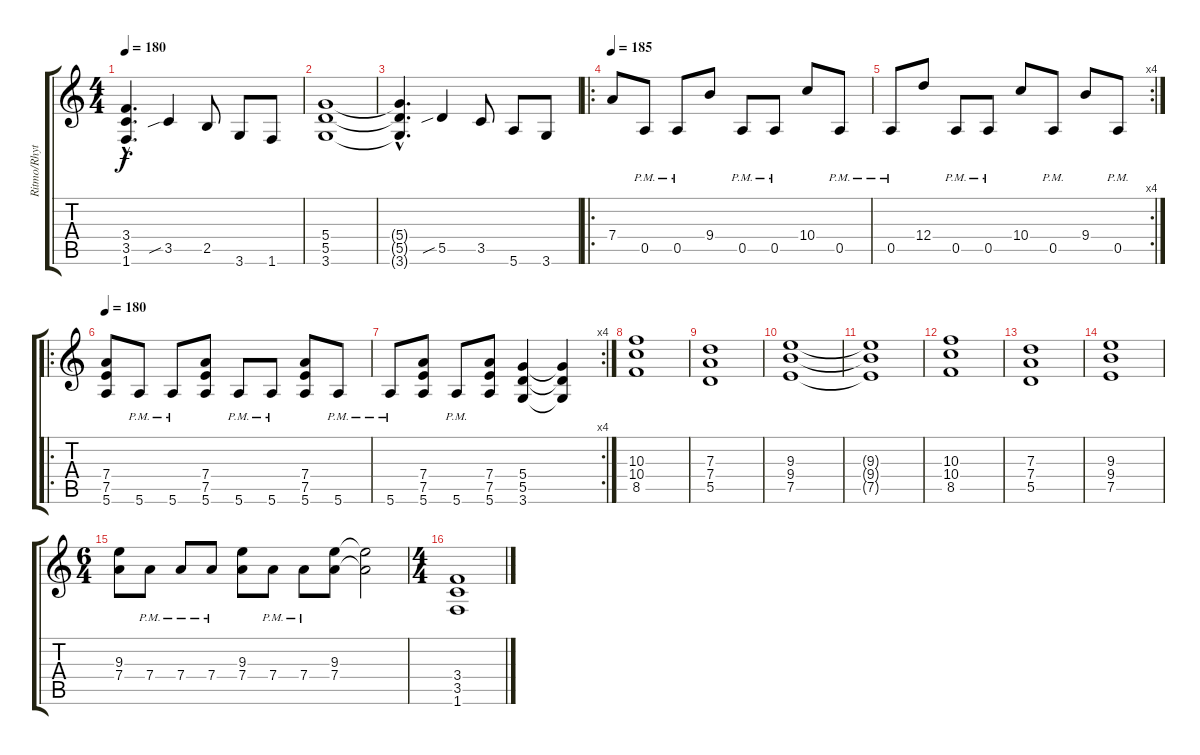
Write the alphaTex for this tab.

\track ("Ritmo/Rhytm" "Ritmo/Rhyt") {instrument distortionguitar}
\staff {score tabs}
\tuning (E4 B3 G3 D3 A2 E2) {hide}
\ts (4 4)
\tempo 180
\clef g2
\ks c
(3.4{hac t} 3.5{hac t} 1.6{hac t}).4{d dy f} 3.5{sib}.4 2.5.8 3.6.8 1.6.8 |
(5.4 5.5 3.6).1 |
(5.4{hac t} 5.5{hac t} 3.6{hac t}).4{d} 5.5{sib}.4 3.5.8 5.6.8 3.6.8 |
\ro
\tempo 185
7.4.8 0.5{pm}.8 0.5{pm}.8 9.4.8 0.5{pm}.8 0.5{pm}.8 10.4.8 0.5{pm}.8 |
\rc 4
0.5{pm}.8 12.4.8 0.5{pm}.8 0.5{pm}.8 10.4.8 0.5{pm}.8 9.4.8 0.5{pm}.8 |
\ro
\tempo 180
(7.4 7.5 5.6).8 5.6{pm}.8 5.6{pm}.8 (7.4 7.5 5.6).8 5.6{pm}.8 5.6{pm}.8 (7.4 7.5 5.6).8 5.6{pm}.8 |
\rc 4
5.6{pm}.8 (7.4 7.5 5.6).8 5.6{pm}.8 (7.4 7.5 5.6).8 (5.4 5.5 3.6).4 (5.4{t} 5.5{t} 3.6{t}).4 |
(10.3 10.4 8.5).1 |
(7.3 7.4 5.5).1 |
(9.3 9.4 7.5).1 |
(9.3{t} 9.4{t} 7.5{t}).1 |
(10.3 10.4 8.5).1 |
(7.3 7.4 5.5).1 |
(9.3 9.4 7.5).1 |
\ts (6 4)
(9.3 7.4).8 7.4{pm}.8 7.4{pm}.8 7.4{pm}.8 (9.3 7.4).8 7.4{pm}.8 7.4{pm}.8 (9.3 7.4).8 (9.3{t} 7.4{t}).2 |
\ts (4 4)
(3.4 3.5 1.6).1
